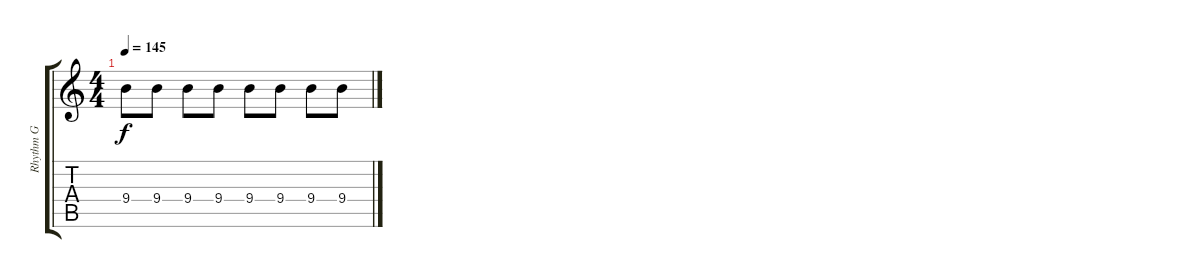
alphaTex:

\track ("Rhythm G" "Rhythm G") {instrument distortionguitar}
\staff {score tabs}
\tuning (E4 B3 G3 D3 A2 E2) {hide}
\ts (4 4)
\tempo 145
\clef g2
\ks c
9.4.8{dy f} 9.4.8 9.4.8 9.4.8 9.4.8 9.4.8 9.4.8 9.4.8
